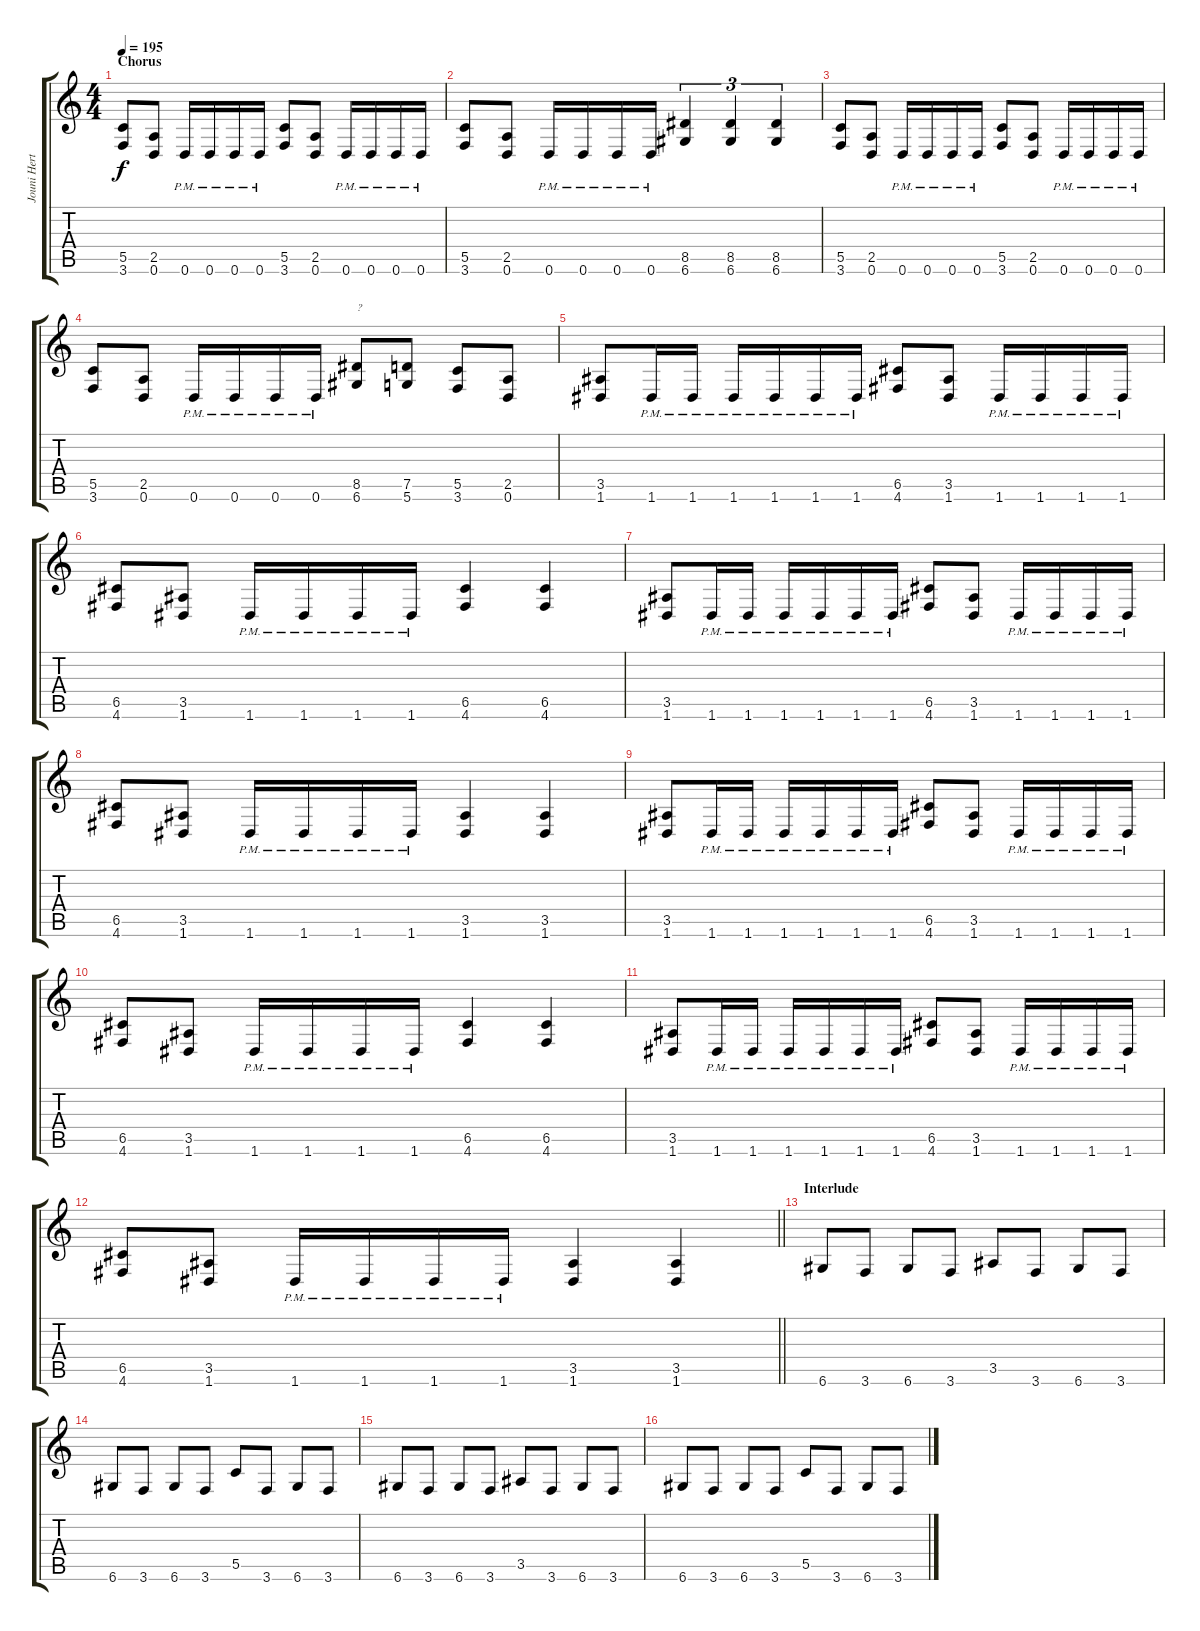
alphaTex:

\track ("Jouni Hertell" "Jouni Hert") {instrument distortionguitar}
\staff {score tabs}
\tuning (D4 A3 F3 C3 G2 D2) {hide}
\ts (4 4)
\section ("" "Chorus")
\tempo 195
\clef g2
\ks c
(5.5 3.6).8{dy f} (2.5 0.6).8 0.6{pm}.16 0.6{pm}.16 0.6{pm}.16 0.6{pm}.16 (5.5 3.6).8 (2.5 0.6).8 0.6{pm}.16 0.6{pm}.16 0.6{pm}.16 0.6{pm}.16 |
(5.5 3.6).8 (2.5 0.6).8 0.6{pm}.16 0.6{pm}.16 0.6{pm}.16 0.6{pm}.16 (8.5 6.6).4{tu (3 2)} (8.5 6.6).4{tu (3 2)} (8.5 6.6).4{tu (3 2)} |
(5.5 3.6).8 (2.5 0.6).8 0.6{pm}.16 0.6{pm}.16 0.6{pm}.16 0.6{pm}.16 (5.5 3.6).8 (2.5 0.6).8 0.6{pm}.16 0.6{pm}.16 0.6{pm}.16 0.6{pm}.16 |
(5.5 3.6).8 (2.5 0.6).8 0.6{pm}.16 0.6{pm}.16 0.6{pm}.16 0.6{pm}.16 (8.5 6.6).8{txt "?"} (7.5 5.6).8 (5.5 3.6).8 (2.5 0.6).8 |
(3.5 1.6).8 1.6{pm}.16 1.6{pm}.16 1.6{pm}.16 1.6{pm}.16 1.6{pm}.16 1.6{pm}.16 (6.5 4.6).8 (3.5 1.6).8 1.6{pm}.16 1.6{pm}.16 1.6{pm}.16 1.6{pm}.16 |
(6.5 4.6).8 (3.5 1.6).8 1.6{pm}.16 1.6{pm}.16 1.6{pm}.16 1.6{pm}.16 (6.5 4.6).4 (6.5 4.6).4 |
(3.5 1.6).8 1.6{pm}.16 1.6{pm}.16 1.6{pm}.16 1.6{pm}.16 1.6{pm}.16 1.6{pm}.16 (6.5 4.6).8 (3.5 1.6).8 1.6{pm}.16 1.6{pm}.16 1.6{pm}.16 1.6{pm}.16 |
(6.5 4.6).8 (3.5 1.6).8 1.6{pm}.16 1.6{pm}.16 1.6{pm}.16 1.6{pm}.16 (3.5 1.6).4 (3.5 1.6).4 |
(3.5 1.6).8 1.6{pm}.16 1.6{pm}.16 1.6{pm}.16 1.6{pm}.16 1.6{pm}.16 1.6{pm}.16 (6.5 4.6).8 (3.5 1.6).8 1.6{pm}.16 1.6{pm}.16 1.6{pm}.16 1.6{pm}.16 |
(6.5 4.6).8 (3.5 1.6).8 1.6{pm}.16 1.6{pm}.16 1.6{pm}.16 1.6{pm}.16 (6.5 4.6).4 (6.5 4.6).4 |
(3.5 1.6).8 1.6{pm}.16 1.6{pm}.16 1.6{pm}.16 1.6{pm}.16 1.6{pm}.16 1.6{pm}.16 (6.5 4.6).8 (3.5 1.6).8 1.6{pm}.16 1.6{pm}.16 1.6{pm}.16 1.6{pm}.16 |
\barLineRight lightlight
(6.5 4.6).8 (3.5 1.6).8 1.6{pm}.16 1.6{pm}.16 1.6{pm}.16 1.6{pm}.16 (3.5 1.6).4 (3.5 1.6).4 |
\section ("" "Interlude")
6.6.8 3.6.8 6.6.8 3.6.8 3.5.8 3.6.8 6.6.8 3.6.8 |
6.6.8 3.6.8 6.6.8 3.6.8 5.5.8 3.6.8 6.6.8 3.6.8 |
6.6.8 3.6.8 6.6.8 3.6.8 3.5.8 3.6.8 6.6.8 3.6.8 |
6.6.8 3.6.8 6.6.8 3.6.8 5.5.8 3.6.8 6.6.8 3.6.8
